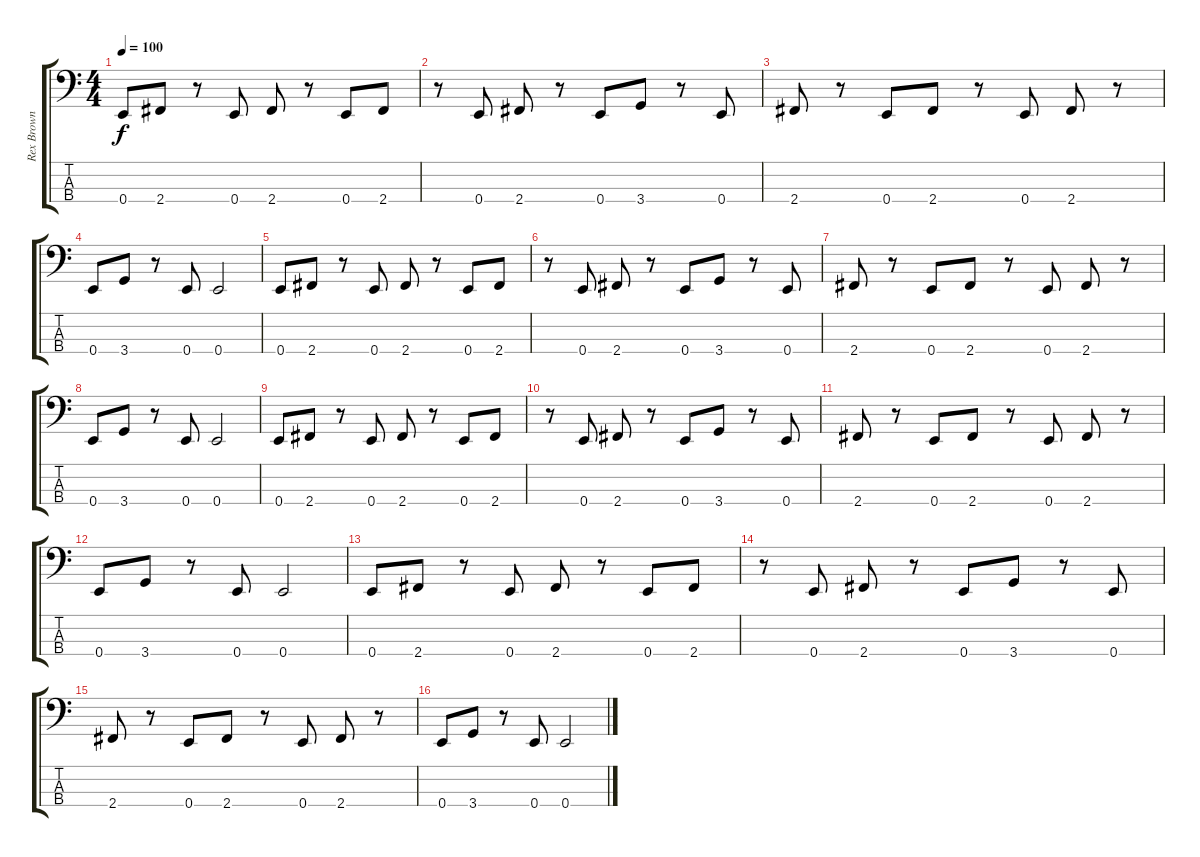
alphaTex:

\track ("Rex Brown" "Rex Brown") {instrument electricbassfinger}
\staff {score tabs}
\tuning (G2 D2 A1 E1) {hide}
\ts (4 4)
\tempo 100
\clef f4
\ks c
0.4.8{dy f} 2.4.8 r.8 0.4.8 2.4.8 r.8 0.4.8 2.4.8 |
r.8 0.4.8 2.4.8 r.8 0.4.8 3.4.8 r.8 0.4.8 |
2.4.8 r.8 0.4.8 2.4.8 r.8 0.4.8 2.4.8 r.8 |
0.4.8 3.4.8 r.8 0.4.8 0.4.2 |
0.4.8 2.4.8 r.8 0.4.8 2.4.8 r.8 0.4.8{volume 15} 2.4.8 |
r.8 0.4.8{volume 14} 2.4.8 r.8 0.4.8{volume 13} 3.4.8 r.8 0.4.8{volume 12} |
2.4.8 r.8 0.4.8{volume 11} 2.4.8 r.8 0.4.8{volume 10} 2.4.8 r.8 |
0.4.8{volume 9} 3.4.8 r.8 0.4.8{volume 8} 0.4.2 |
0.4.8{volume 7} 2.4.8 r.8 0.4.8{volume 6} 2.4.8 r.8 0.4.8{volume 5} 2.4.8 |
r.8 0.4.8{volume 4} 2.4.8 r.8 0.4.8 3.4.8 r.8 0.4.8{volume 3} |
2.4.8 r.8 0.4.8 2.4.8 r.8 0.4.8 2.4.8 r.8 |
0.4.8 3.4.8 r.8 0.4.8 0.4.2 |
0.4.8 2.4.8 r.8 0.4.8 2.4.8 r.8 0.4.8{volume 2} 2.4.8 |
r.8 0.4.8 2.4.8 r.8 0.4.8 3.4.8 r.8 0.4.8 |
2.4.8{volume 0} r.8 0.4.8 2.4.8 r.8 0.4.8 2.4.8 r.8 |
0.4.8 3.4.8 r.8 0.4.8 0.4.2
